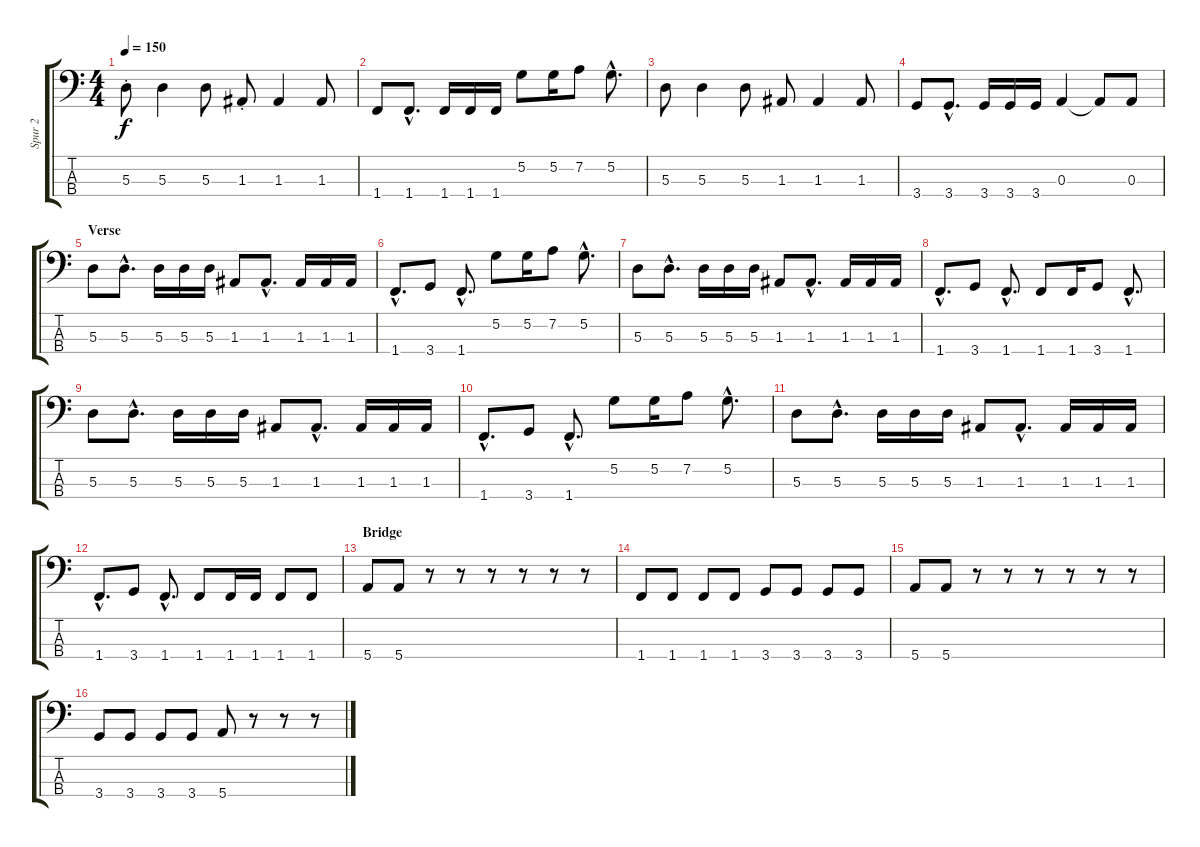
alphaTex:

\track ("Spur 2" "Spur 2") {instrument electricbassfinger}
\staff {score tabs}
\tuning (G2 D2 A1 E1) {hide}
\ts (4 4)
\tempo 150
\clef f4
\ks c
5.3{st}.8{dy f} 5.3.4 5.3.8 1.3{st}.8 1.3.4 1.3.8 |
1.4.8 1.4{hac}.8{d} 1.4.16 1.4.16 1.4.16 5.2.8 5.2.16 7.2.8 5.2{hac}.8{d} |
5.3.8 5.3.4 5.3.8 1.3.8 1.3.4 1.3.8 |
3.4.8 3.4{hac}.8{d} 3.4.16 3.4.16 3.4.16 0.3.4 0.3{t}.8 0.3.8 |
\section ("" "Verse")
5.3.8 5.3{hac}.8{d} 5.3.16 5.3.16 5.3.16 1.3.8 1.3{hac}.8{d} 1.3.16 1.3.16 1.3.16 |
1.4{hac}.8{d} 3.4.8 1.4{hac}.8{d} 5.2.8 5.2.16 7.2.8 5.2{hac}.8{d} |
5.3.8 5.3{hac}.8{d} 5.3.16 5.3.16 5.3.16 1.3.8 1.3{hac}.8{d} 1.3.16 1.3.16 1.3.16 |
1.4{hac}.8{d} 3.4.8 1.4{hac}.8{d} 1.4.8 1.4.16 3.4.8 1.4{hac}.8{d} |
5.3.8 5.3{hac}.8{d} 5.3.16 5.3.16 5.3.16 1.3.8 1.3{hac}.8{d} 1.3.16 1.3.16 1.3.16 |
1.4{hac}.8{d} 3.4.8 1.4{hac}.8{d} 5.2.8 5.2.16 7.2.8 5.2{hac}.8{d} |
5.3.8 5.3{hac}.8{d} 5.3.16 5.3.16 5.3.16 1.3.8 1.3{hac}.8{d} 1.3.16 1.3.16 1.3.16 |
1.4{hac}.8{d} 3.4.8 1.4{hac}.8{d} 1.4.8 1.4.16 1.4.16 1.4.8 1.4.8 |
\section ("" "Bridge")
5.4.8 5.4.8 r.8 r.8 r.8 r.8 r.8 r.8 |
1.4.8 1.4.8 1.4.8 1.4.8 3.4.8 3.4.8 3.4.8 3.4.8 |
5.4.8 5.4.8 r.8 r.8 r.8 r.8 r.8 r.8 |
3.4.8 3.4.8 3.4.8 3.4.8 5.4.8 r.8 r.8 r.8
